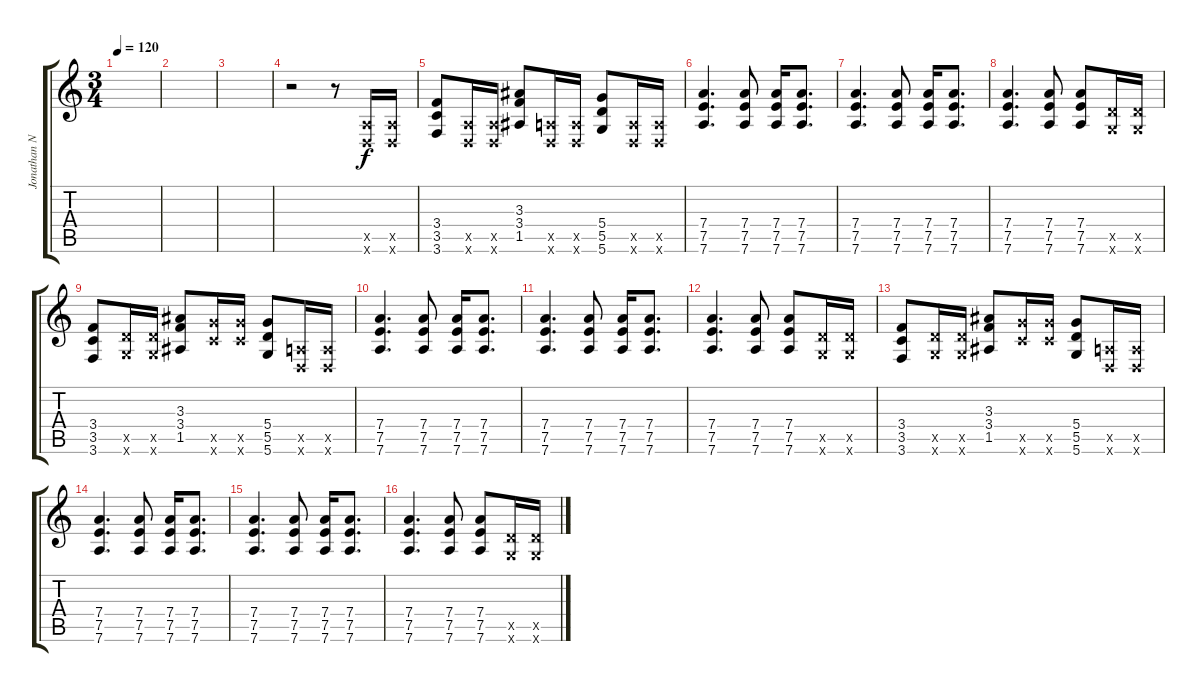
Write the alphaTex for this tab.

\track ("Jonathan Nido" "Jonathan N") {instrument distortionguitar}
\staff {score tabs}
\tuning (E4 B3 G3 D3 A2 D2) {hide}
\ts (3 4)
\tempo 120
\clef g2
\ks c
|
|
|
r.2 r.8 (0.5{x} 0.6{x}).16 (0.5{x} 0.6{x}).16 |
(3.4 3.5 3.6).8 (0.5{x} 0.6{x}).16 (0.5{x} 0.6{x}).16 (3.3 3.4 1.5).8 (0.5{x} 0.6{x}).16 (0.5{x} 0.6{x}).16 (5.4 5.5 5.6).8 (0.5{x} 0.6{x}).16 (0.5{x} 0.6{x}).16 |
(7.4 7.5 7.6).4{d} (7.4 7.5 7.6).8 (7.4 7.5 7.6).16 (7.4 7.5 7.6).8{d} |
(7.4 7.5 7.6).4{d} (7.4 7.5 7.6).8 (7.4 7.5 7.6).16 (7.4 7.5 7.6).8{d} |
(7.4 7.5 7.6).4{d} (7.4 7.5 7.6).8 (7.4 7.5 7.6).8 (5.5{x} 5.6{x}).16 (5.5{x} 5.6{x}).16 |
(3.4 3.5 3.6).8 (5.5{x} 5.6{x}).16 (5.5{x} 5.6{x}).16 (3.3 3.4 1.5).8 (10.5{x} 10.6{x}).16 (10.5{x} 10.6{x}).16 (5.4 5.5 5.6).8 (0.5{x} 0.6{x}).16 (0.5{x} 0.6{x}).16 |
(7.4 7.5 7.6).4{d} (7.4 7.5 7.6).8 (7.4 7.5 7.6).16 (7.4 7.5 7.6).8{d} |
(7.4 7.5 7.6).4{d} (7.4 7.5 7.6).8 (7.4 7.5 7.6).16 (7.4 7.5 7.6).8{d} |
(7.4 7.5 7.6).4{d} (7.4 7.5 7.6).8 (7.4 7.5 7.6).8 (5.5{x} 5.6{x}).16 (5.5{x} 5.6{x}).16 |
(3.4 3.5 3.6).8 (5.5{x} 5.6{x}).16 (5.5{x} 5.6{x}).16 (3.3 3.4 1.5).8 (10.5{x} 10.6{x}).16 (10.5{x} 10.6{x}).16 (5.4 5.5 5.6).8 (0.5{x} 0.6{x}).16 (0.5{x} 0.6{x}).16 |
(7.4 7.5 7.6).4{d} (7.4 7.5 7.6).8 (7.4 7.5 7.6).16 (7.4 7.5 7.6).8{d} |
(7.4 7.5 7.6).4{d} (7.4 7.5 7.6).8 (7.4 7.5 7.6).16 (7.4 7.5 7.6).8{d} |
(7.4 7.5 7.6).4{d} (7.4 7.5 7.6).8 (7.4 7.5 7.6).8 (5.5{x} 5.6{x}).16 (5.5{x} 5.6{x}).16
